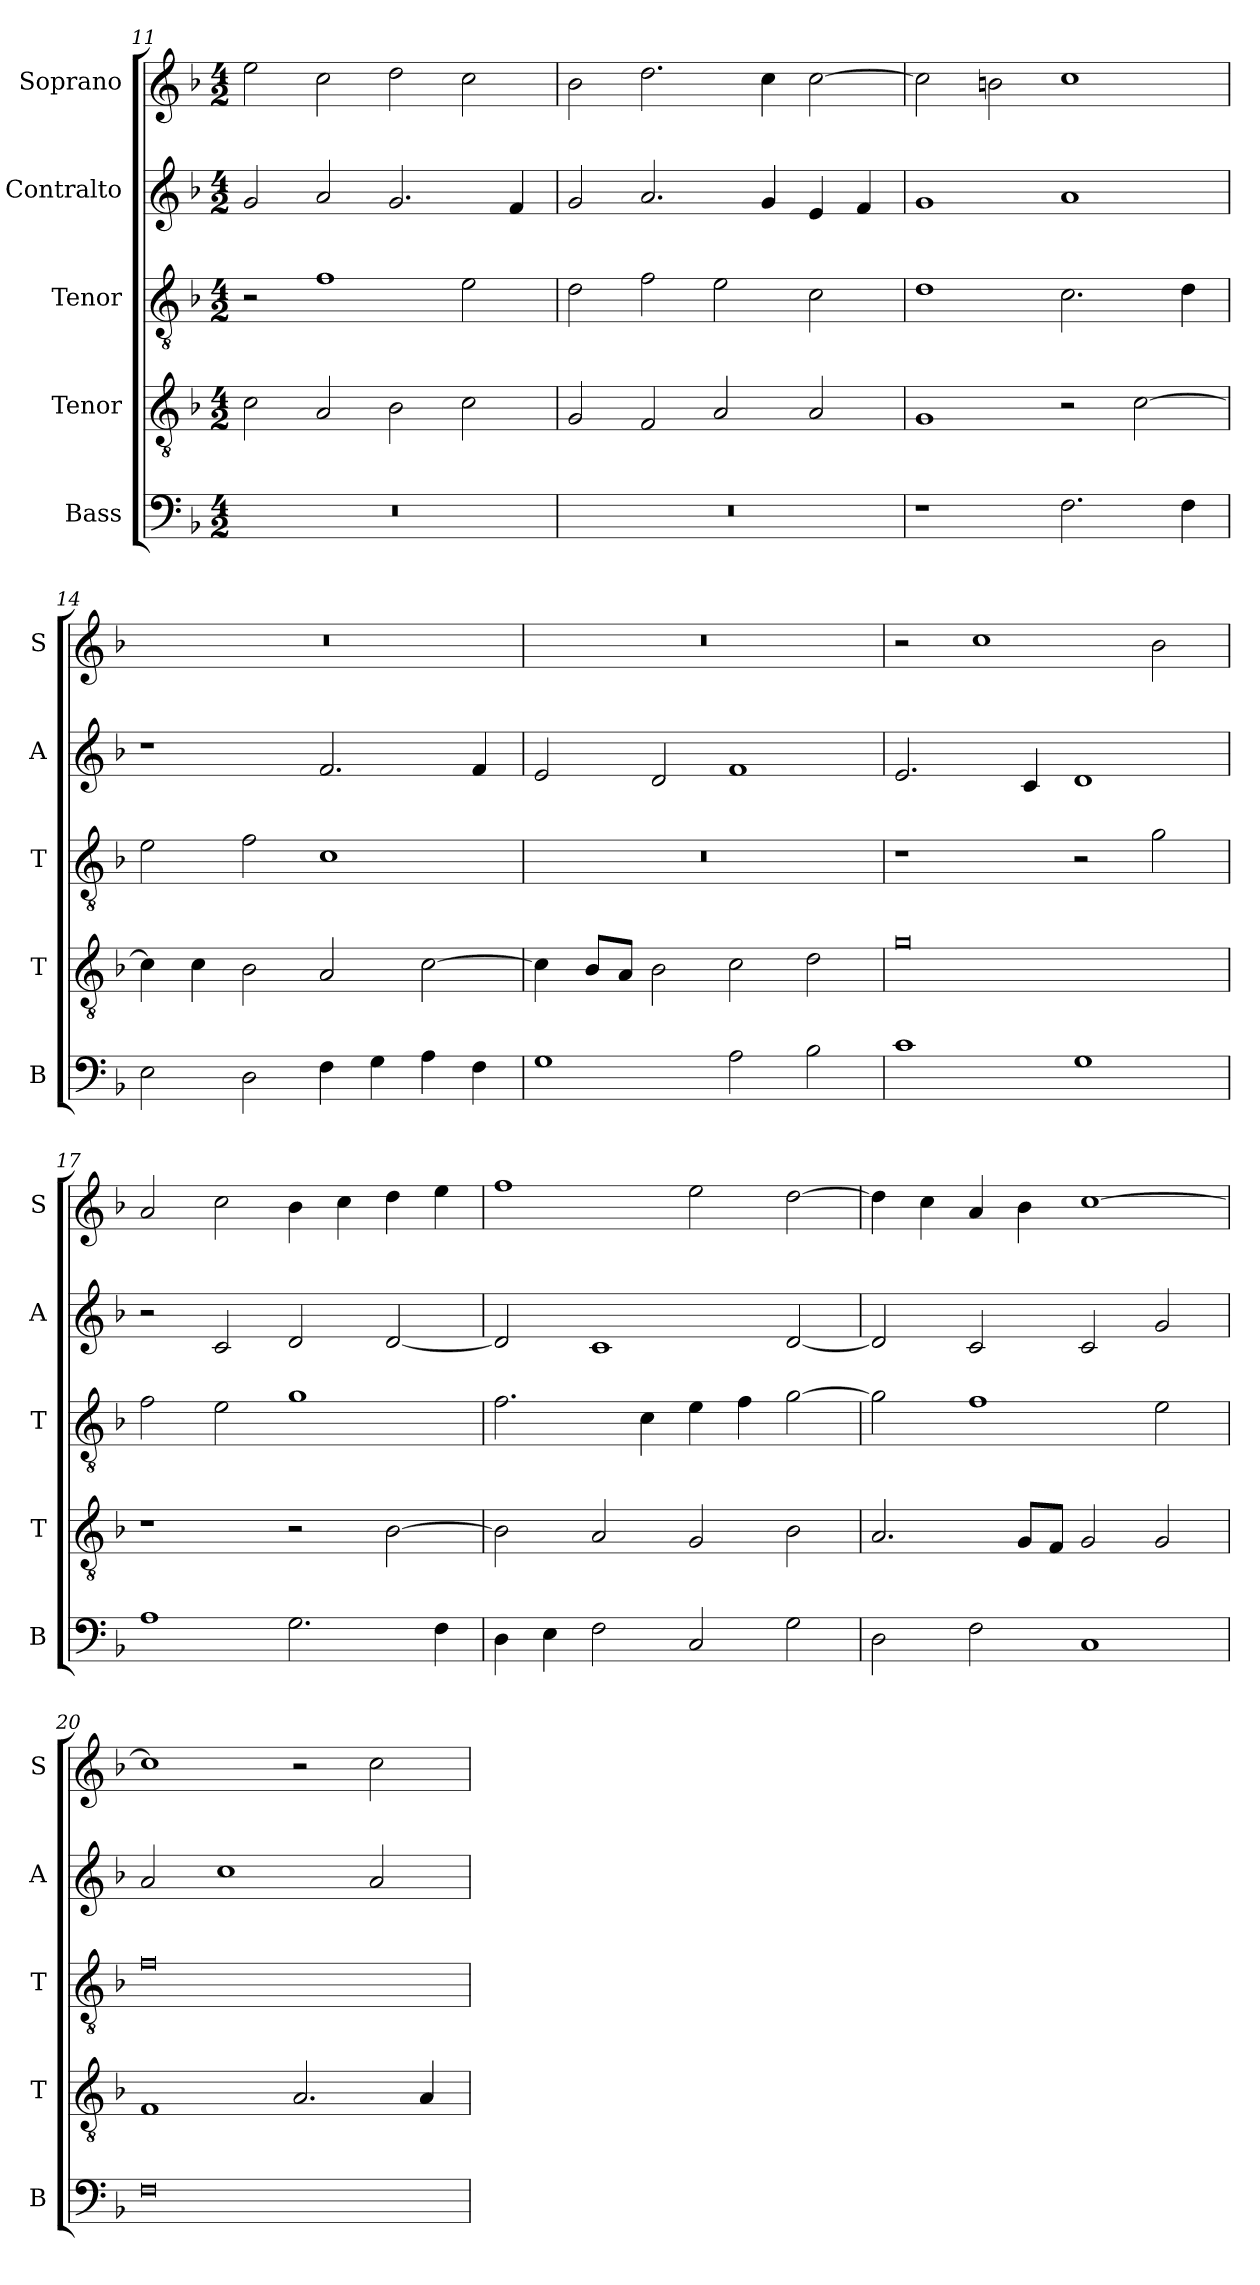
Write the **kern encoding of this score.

**kern	**kern	**kern	**kern	**kern
*part5	*part4	*part3	*part2	*part1
*staff5	*staff4	*staff3	*staff2	*staff1
*I"Bass	*I"Tenor	*I"Tenor	*I"Contralto	*I"Soprano
*I'B	*I'T	*I'T	*I'A	*I'S
*clefF4	*clefGv2	*clefGv2	*clefG2	*clefG2
*k[b-]	*k[b-]	*k[b-]	*k[b-]	*k[b-]
*F:ion	*F:ion	*F:ion	*F:ion	*F:ion
*M4/2	*M4/2	*M4/2	*M4/2	*M4/2
=11	=11	=11	=11	=11
0r	2c	2r	2g	2ee
.	2A	1f	2a	2cc
.	2B-	.	2.g	2dd
.	2c	2e	.	2cc
.	.	.	4f	.
=12	=12	=12	=12	=12
0r	2G	2d	2g	2b-
.	2F	2f	2.a	2.dd
.	2A	2e	.	.
.	.	.	4g	4cc
.	2A	2c	4e	[2cc
.	.	.	4f	.
=13	=13	=13	=13	=13
1r	1G	1d	1g	2cc]
.	.	.	.	2bn
2.F	2r	2.c	1a	1cc
.	[2c	.	.	.
4F	.	4d	.	.
=14	=14	=14	=14	=14
2E	4c]	2e	1r	0r
.	4c	.	.	.
2D	2B-	2f	.	.
4F	2A	1c	2.f	.
4G	.	.	.	.
4A	[2c	.	.	.
4F	.	.	4f	.
=15	=15	=15	=15	=15
1G	4c]	0r	2e	0r
.	8B-/L	.	.	.
.	8A/J	.	.	.
.	2B-	.	2d	.
2A	2c	.	1f	.
2B-	2d	.	.	.
=16	=16	=16	=16	=16
1c	0g	1r	2.e	2r
.	.	.	.	1cc
.	.	.	4c	.
1G	.	2r	1d	.
.	.	2g	.	2b-
=17	=17	=17	=17	=17
1A	1r	2f	2r	2a
.	.	2e	2c	2cc
2.G	2r	1g	2d	4b-
.	.	.	.	4cc
.	[2B-	.	[2d	4dd
4F	.	.	.	4ee
=18	=18	=18	=18	=18
4D	2B-]	2.f	2d]	1ff
4E	.	.	.	.
2F	2A	.	1c	.
.	.	4c	.	.
2C	2G	4e	.	2ee
.	.	4f	.	.
2G	2B-	[2g	[2d	[2dd
=19	=19	=19	=19	=19
2D	2.A	2g]	2d]	4dd]
.	.	.	.	4cc
2F	.	1f	2c	4a
.	8G/L	.	.	4b-
.	8F/J	.	.	.
1C	2G	.	2c	[1cc
.	2G	2e	2g	.
=20	=20	=20	=20	=20
0F	1F	0f	2a	1cc]
.	.	.	1cc	.
.	2.A	.	.	2r
.	.	.	2a	2cc
.	4A	.	.	.
=	=	=	=	=
*-	*-	*-	*-	*-
